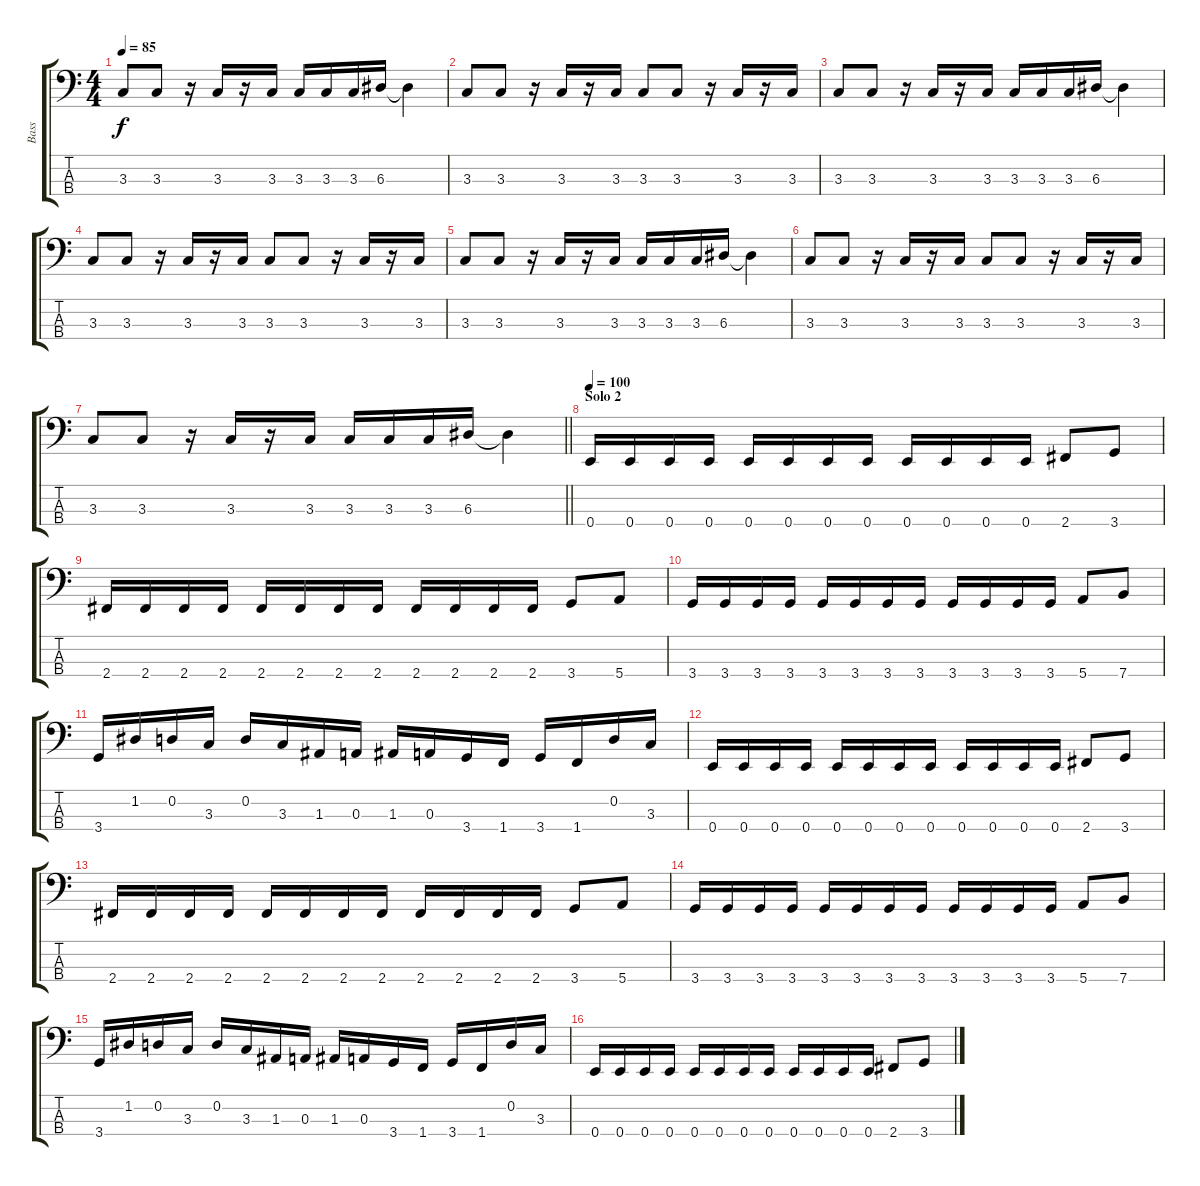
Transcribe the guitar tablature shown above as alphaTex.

\track ("Bass" "Bass") {instrument electricbassfinger}
\staff {score tabs}
\tuning (G2 D2 A1 E1) {hide}
\ts (4 4)
\tempo 85
\clef f4
\ks c
3.3.8{dy f} 3.3.8 r.16 3.3.16 r.16 3.3.16 3.3.16 3.3.16 3.3.16 6.3.16 6.3{t}.4 |
3.3.8 3.3.8 r.16 3.3.16 r.16 3.3.16 3.3.8 3.3.8 r.16 3.3.16 r.16 3.3.16 |
3.3.8 3.3.8 r.16 3.3.16 r.16 3.3.16 3.3.16 3.3.16 3.3.16 6.3.16 6.3{t}.4 |
3.3.8 3.3.8 r.16 3.3.16 r.16 3.3.16 3.3.8 3.3.8 r.16 3.3.16 r.16 3.3.16 |
3.3.8 3.3.8 r.16 3.3.16 r.16 3.3.16 3.3.16 3.3.16 3.3.16 6.3.16 6.3{t}.4 |
3.3.8 3.3.8 r.16 3.3.16 r.16 3.3.16 3.3.8 3.3.8 r.16 3.3.16 r.16 3.3.16 |
\barLineRight lightlight
3.3.8 3.3.8 r.16 3.3.16 r.16 3.3.16 3.3.16 3.3.16 3.3.16 6.3.16 6.3{t}.4 |
\section ("" "Solo 2")
\tempo 100
0.4.16 0.4.16 0.4.16 0.4.16 0.4.16 0.4.16 0.4.16 0.4.16 0.4.16 0.4.16 0.4.16 0.4.16 2.4.8 3.4.8 |
2.4.16 2.4.16 2.4.16 2.4.16 2.4.16 2.4.16 2.4.16 2.4.16 2.4.16 2.4.16 2.4.16 2.4.16 3.4.8 5.4.8 |
3.4.16 3.4.16 3.4.16 3.4.16 3.4.16 3.4.16 3.4.16 3.4.16 3.4.16 3.4.16 3.4.16 3.4.16 5.4.8 7.4.8 |
3.4.16 1.2.16 0.2.16 3.3.16 0.2.16 3.3.16 1.3.16 0.3.16 1.3.16 0.3.16 3.4.16 1.4.16 3.4.16 1.4.16 0.2.16 3.3.16 |
0.4.16 0.4.16 0.4.16 0.4.16 0.4.16 0.4.16 0.4.16 0.4.16 0.4.16 0.4.16 0.4.16 0.4.16 2.4.8 3.4.8 |
2.4.16 2.4.16 2.4.16 2.4.16 2.4.16 2.4.16 2.4.16 2.4.16 2.4.16 2.4.16 2.4.16 2.4.16 3.4.8 5.4.8 |
3.4.16 3.4.16 3.4.16 3.4.16 3.4.16 3.4.16 3.4.16 3.4.16 3.4.16 3.4.16 3.4.16 3.4.16 5.4.8 7.4.8 |
3.4.16 1.2.16 0.2.16 3.3.16 0.2.16 3.3.16 1.3.16 0.3.16 1.3.16 0.3.16 3.4.16 1.4.16 3.4.16 1.4.16 0.2.16 3.3.16 |
0.4.16 0.4.16 0.4.16 0.4.16 0.4.16 0.4.16 0.4.16 0.4.16 0.4.16 0.4.16 0.4.16 0.4.16 2.4.8 3.4.8
